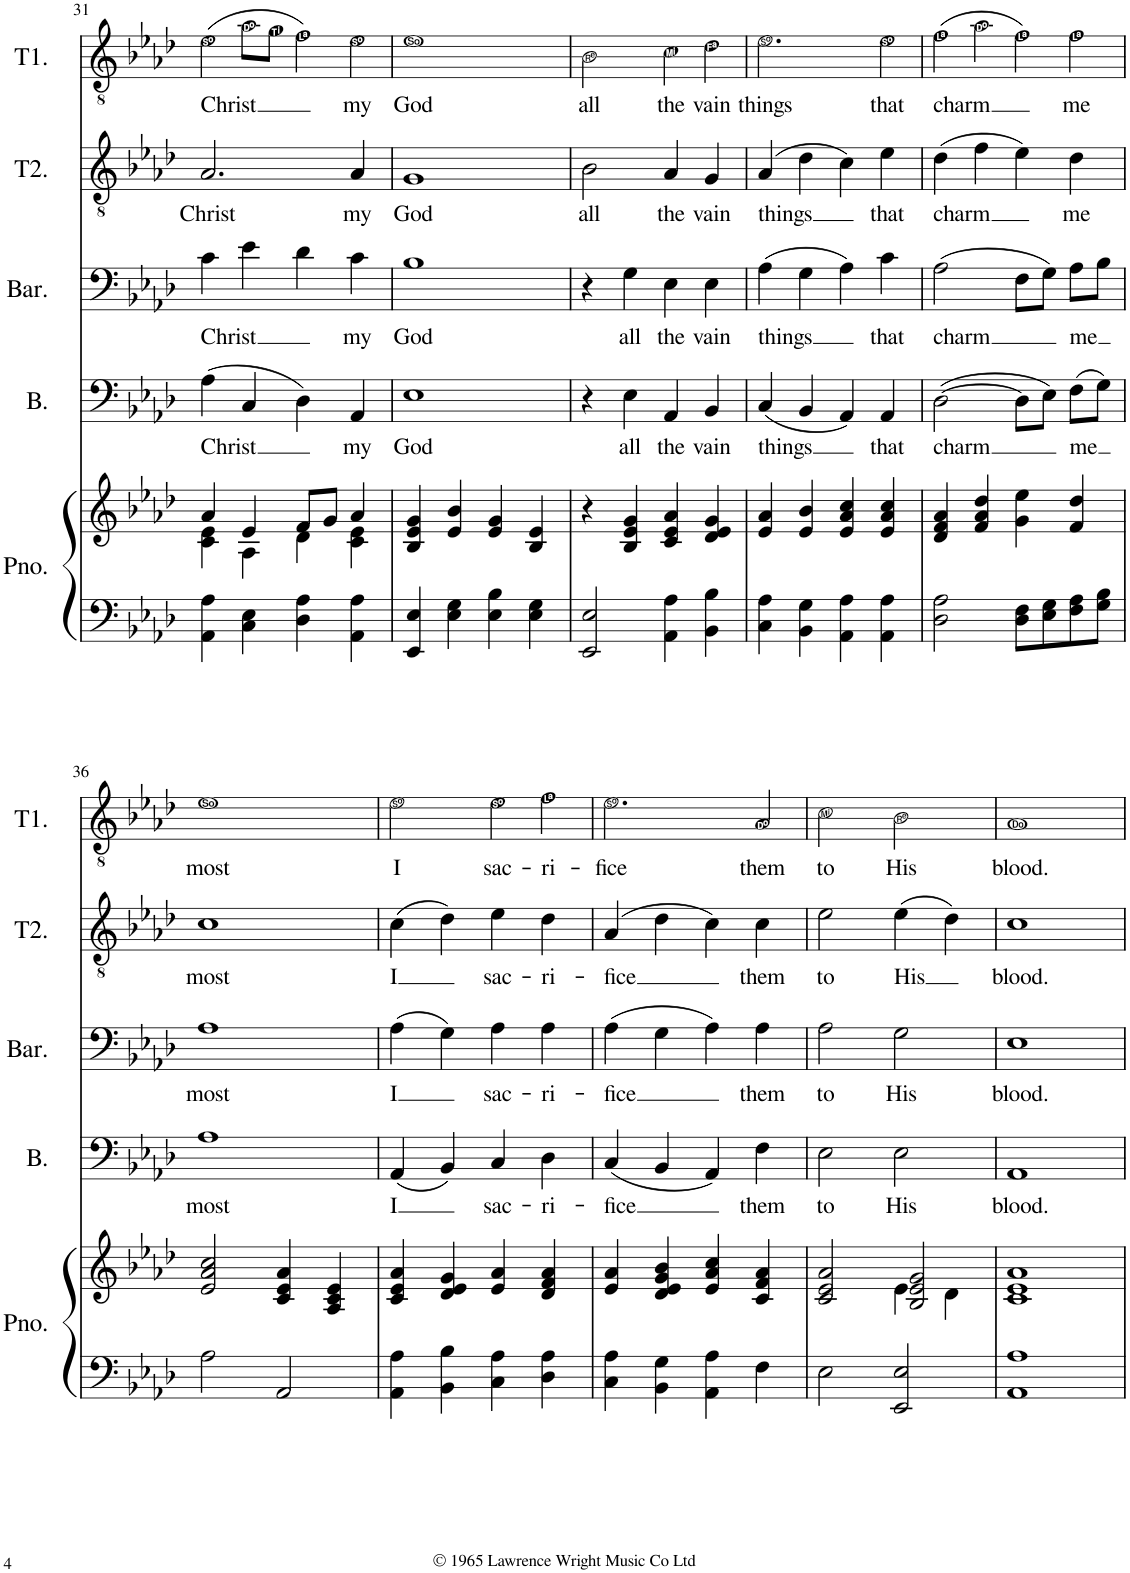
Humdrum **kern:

**kern	**kern	**kern	**text	**kern	**text	**kern	**text	**kern	**text
*part5	*part5	*part4	*part4	*part3	*part3	*part2	*part2	*part1	*part1
*staff6	*staff5	*staff4	*staff4	*staff3	*staff3	*staff2	*staff2	*staff1	*staff1
*I"Piano	*	*I"Bass	*	*I"Baritone	*	*I"Tenor	*	*I"Tenor	*
*I'Pno.	*	*I'B.	*	*I'Bar.	*	*I'T2.	*	*I'T1.	*
!!LO:PB:g=z
*clefF4	*clefG2	*clefF4	*	*clefF4	*	*clefGv2	*	*clefGv2	*
*	*	*Trd4c7	*	*	*	*Trd4c7	*	*Trd4c7	*
*k[b-e-a-d-]	*k[b-e-a-d-]	*k[b-e-a-d-]	*	*k[b-e-a-d-]	*	*k[b-e-a-d-]	*	*k[b-e-a-d-]	*
*M4/4	*M4/4	*M4/4	*	*M4/4	*	*M4/4	*	*M4/4	*
=31	=31	=31	=31	=31	=31	=31	=31	=31	=31
*	*^	*	*	*	*	*	*	*	*
!	!	!	!	!LO:LY:b	!	!LO:LY:b	!	!LO:LY:b	!	!LO:LY:b
4AA-\ 4A-\	4a-/	4c\ 4e-\	(4A-\	Christ	4c\	Christ	2.A-/	Christ	(4e-\	Christ
4C\ 4E-\	4e-/	4A-\	4C/	.	4e-\	.	.	.	8a-\L	.
.	.	.	.	.	.	.	.	.	8g\J	.
4D-\ 4A-\	8f/L	4d-\	4D-\)	.	4d-\	.	.	.	4f\)	.
.	8g/J	.	.	.	.	.	.	.	.	.
!	!	!	!	!LO:LY:b	!	!LO:LY:b	!	!LO:LY:b	!	!LO:LY:b
4AA-\ 4A-\	4a-/	4c\ 4e-\	4AA-/	my	4c\	my	4A-/	my	4e-\	my
=32	=32	=32	=32	=32	=32	=32	=32	=32	=32	=32
!	!	!	!	!LO:LY:b	!	!LO:LY:b	!	!LO:LY:b	!	!LO:LY:b
*	*v	*v	*	*	*	*	*	*	*	*
4EE-/ 4E-/	4B-/ 4e-/ 4g/	1E-	God	1B-	God	1G	God	1e-	God
4E-\ 4G\	4e-/ 4b-/	.	.	.	.	.	.	.	.
4E-\ 4B-\	4e-/ 4g/	.	.	.	.	.	.	.	.
4E-\ 4G\	4B-/ 4e-/	.	.	.	.	.	.	.	.
=33	=33	=33	=33	=33	=33	=33	=33	=33	=33
!	!	!	!	!	!	!	!LO:LY:b	!	!LO:LY:b
2EE-/ 2E-/	4r	4r	.	4r	.	2B-\	all	2B-\	all
!	!	!	!LO:LY:b	!	!LO:LY:b	!	!	!	!
.	4B-/ 4e-/ 4g/	4E-\	all	4G\	all	.	.	.	.
!	!	!	!LO:LY:b	!	!LO:LY:b	!	!LO:LY:b	!	!LO:LY:b
4AA-\ 4A-\	4c/ 4e-/ 4a-/	4AA-/	the	4E-\	the	4A-/	the	4c\	the
!	!	!	!LO:LY:b	!	!LO:LY:b	!	!LO:LY:b	!	!LO:LY:b
4BB-\ 4B-\	4d-/ 4e-/ 4g/	4BB-/	vain	4E-\	vain	4G/	vain	4d-\	vain
=34	=34	=34	=34	=34	=34	=34	=34	=34	=34
!	!	!	!LO:LY:b	!	!LO:LY:b	!	!LO:LY:b	!	!LO:LY:b
4C\ 4A-\	4e-/ 4a-/	(4C/	things	(4A-\	things	(4A-/	things	2.e-\	things
4BB-\ 4G\	4e-/ 4b-/	4BB-/	.	4G\	.	4d-\	.	.	.
4AA-\ 4A-\	4e-/ 4a-/ 4cc/	4AA-/)	.	4A-\)	.	4c\)	.	.	.
!	!	!	!LO:LY:b	!	!LO:LY:b	!	!LO:LY:b	!	!LO:LY:b
4AA-\ 4A-\	4e-/ 4a-/ 4cc/	4AA-/	that	4c\	that	4e-\	that	4e-\	that
=35	=35	=35	=35	=35	=35	=35	=35	=35	=35
!	!	!	!LO:LY:b	!	!LO:LY:b	!	!LO:LY:b	!	!LO:LY:b
2D-\ 2A-\	4d-/ 4f/ 4a-/	([2D-\	charm	(2A-\	charm	(4d-\	charm	(4f\	charm
.	4f/ 4a-/ 4dd-/	.	.	.	.	4f\	.	4a-\	.
8D-\ 8F\L	4g\ 4ee-\	8D-\L]	.	8F\L	.	4e-\)	.	4f\)	.
8E-\ 8G\	.	8E-\J)	.	8G\J)	.	.	.	.	.
!	!	!	!LO:LY:b	!	!LO:LY:b	!	!LO:LY:b	!	!LO:LY:b
8F\ 8A-\	4f/ 4dd-/	(8F\L	me	8A-\L	me	4d-\	me	4f\	me
8G\ 8B-\J	.	8G\J)	.	8B-\J	.	.	.	.	.
!!LO:LB:g=z
=36	=36	=36	=36	=36	=36	=36	=36	=36	=36
!	!	!	!LO:LY:b	!	!LO:LY:b	!	!LO:LY:b	!	!LO:LY:b
2A-\	2e-/ 2a-/ 2cc/	1A-	most	1A-	most	1c	most	1e-	most
2AA-/	4c/ 4e-/ 4a-/	.	.	.	.	.	.	.	.
.	4A-/ 4c/ 4e-/	.	.	.	.	.	.	.	.
=37	=37	=37	=37	=37	=37	=37	=37	=37	=37
!	!	!	!LO:LY:b	!	!LO:LY:b	!	!LO:LY:b	!	!LO:LY:b
4AA-\ 4A-\	4c/ 4e-/ 4a-/	(4AA-/	I	(4A-\	I	(4c\	I	2e-\	I
4BB-\ 4B-\	4d-/ 4e-/ 4g/	4BB-/)	.	4G\)	.	4d-\)	.	.	.
!	!	!	!LO:LY:b	!	!LO:LY:b	!	!LO:LY:b	!	!LO:LY:b
4C\ 4A-\	4e-/ 4a-/	4C/	sac-	4A-\	sac-	4e-\	sac-	4e-\	sac-
!	!	!	!LO:LY:b	!	!LO:LY:b	!	!LO:LY:b	!	!LO:LY:b
4D-\ 4A-\	4d-/ 4f/ 4a-/	4D-\	-ri-	4A-\	-ri-	4d-\	-ri-	4f\	-ri-
=38	=38	=38	=38	=38	=38	=38	=38	=38	=38
!	!	!	!LO:LY:b	!	!LO:LY:b	!	!LO:LY:b	!	!LO:LY:b
4C\ 4A-\	4e-/ 4a-/	(4C/	-fice	(4A-\	-fice	(4A-/	-fice	2.e-\	-fice
4BB-\ 4G\	4d-/ 4e-/ 4g/ 4b-/	4BB-/	.	4G\	.	4d-\	.	.	.
4AA-\ 4A-\	4e-/ 4a-/ 4cc/	4AA-/)	.	4A-\)	.	4c\)	.	.	.
!	!	!	!LO:LY:b	!	!LO:LY:b	!	!LO:LY:b	!	!LO:LY:b
4F\	4c/ 4f/ 4a-/	4F\	them	4A-\	them	4c\	them	4A-/	them
=39	=39	=39	=39	=39	=39	=39	=39	=39	=39
*	*^	*	*	*	*	*	*	*	*
!	!	!	!	!LO:LY:b	!	!LO:LY:b	!	!LO:LY:b	!	!LO:LY:b
2E-\	2c/ 2e-/ 2a-/	2ryy	2E-\	to	2A-\	to	2e-\	to	2c\	to
!	!	!	!	!LO:LY:b	!	!LO:LY:b	!	!LO:LY:b	!	!LO:LY:b
2EE-/ 2E-/	2B-/ 2e-/ 2g/	4e-\	2E-\	His	2G\	His	(4e-\	His	2B-\	His
.	.	4d-\	.	.	.	.	4d-\)	.	.	.
=40	=40	=40	=40	=40	=40	=40	=40	=40	=40	=40
!	!	!	!	!LO:LY:b	!	!LO:LY:b	!	!LO:LY:b	!	!LO:LY:b
*	*v	*v	*	*	*	*	*	*	*	*
1AA- 1A-	1c 1e- 1a-	1AA-	blood.	1E-	blood.	1c	blood.	1A-	blood.
=	=	=	=	=	=	=	=	=	=
*-	*-	*-	*-	*-	*-	*-	*-	*-	*-
